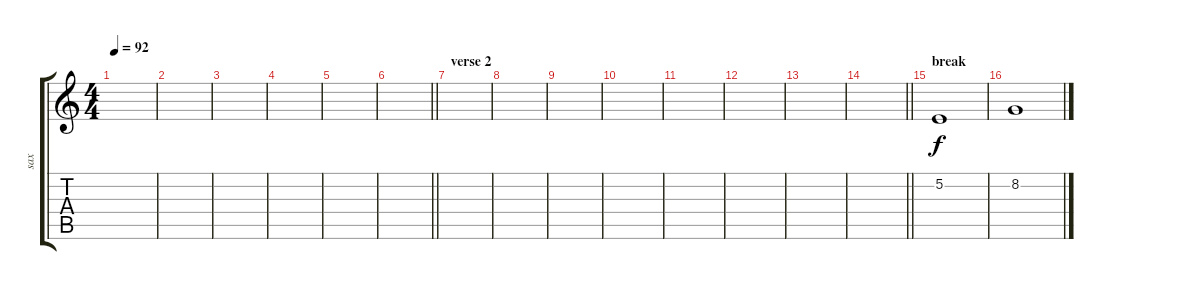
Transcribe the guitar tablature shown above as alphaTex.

\track ("sax" "sax") {instrument altosax}
\staff {score tabs}
\tuning (E4 B3 G3 D3 A2 E2) {hide}
\ts (4 4)
\tempo 92
\clef g2
\ks c
|
|
|
|
|
\barLineRight lightlight
|
\section ("" "verse 2")
|
|
|
|
|
|
|
\barLineRight lightlight
|
\section ("" "break ")
5.2.1 |
8.2.1
